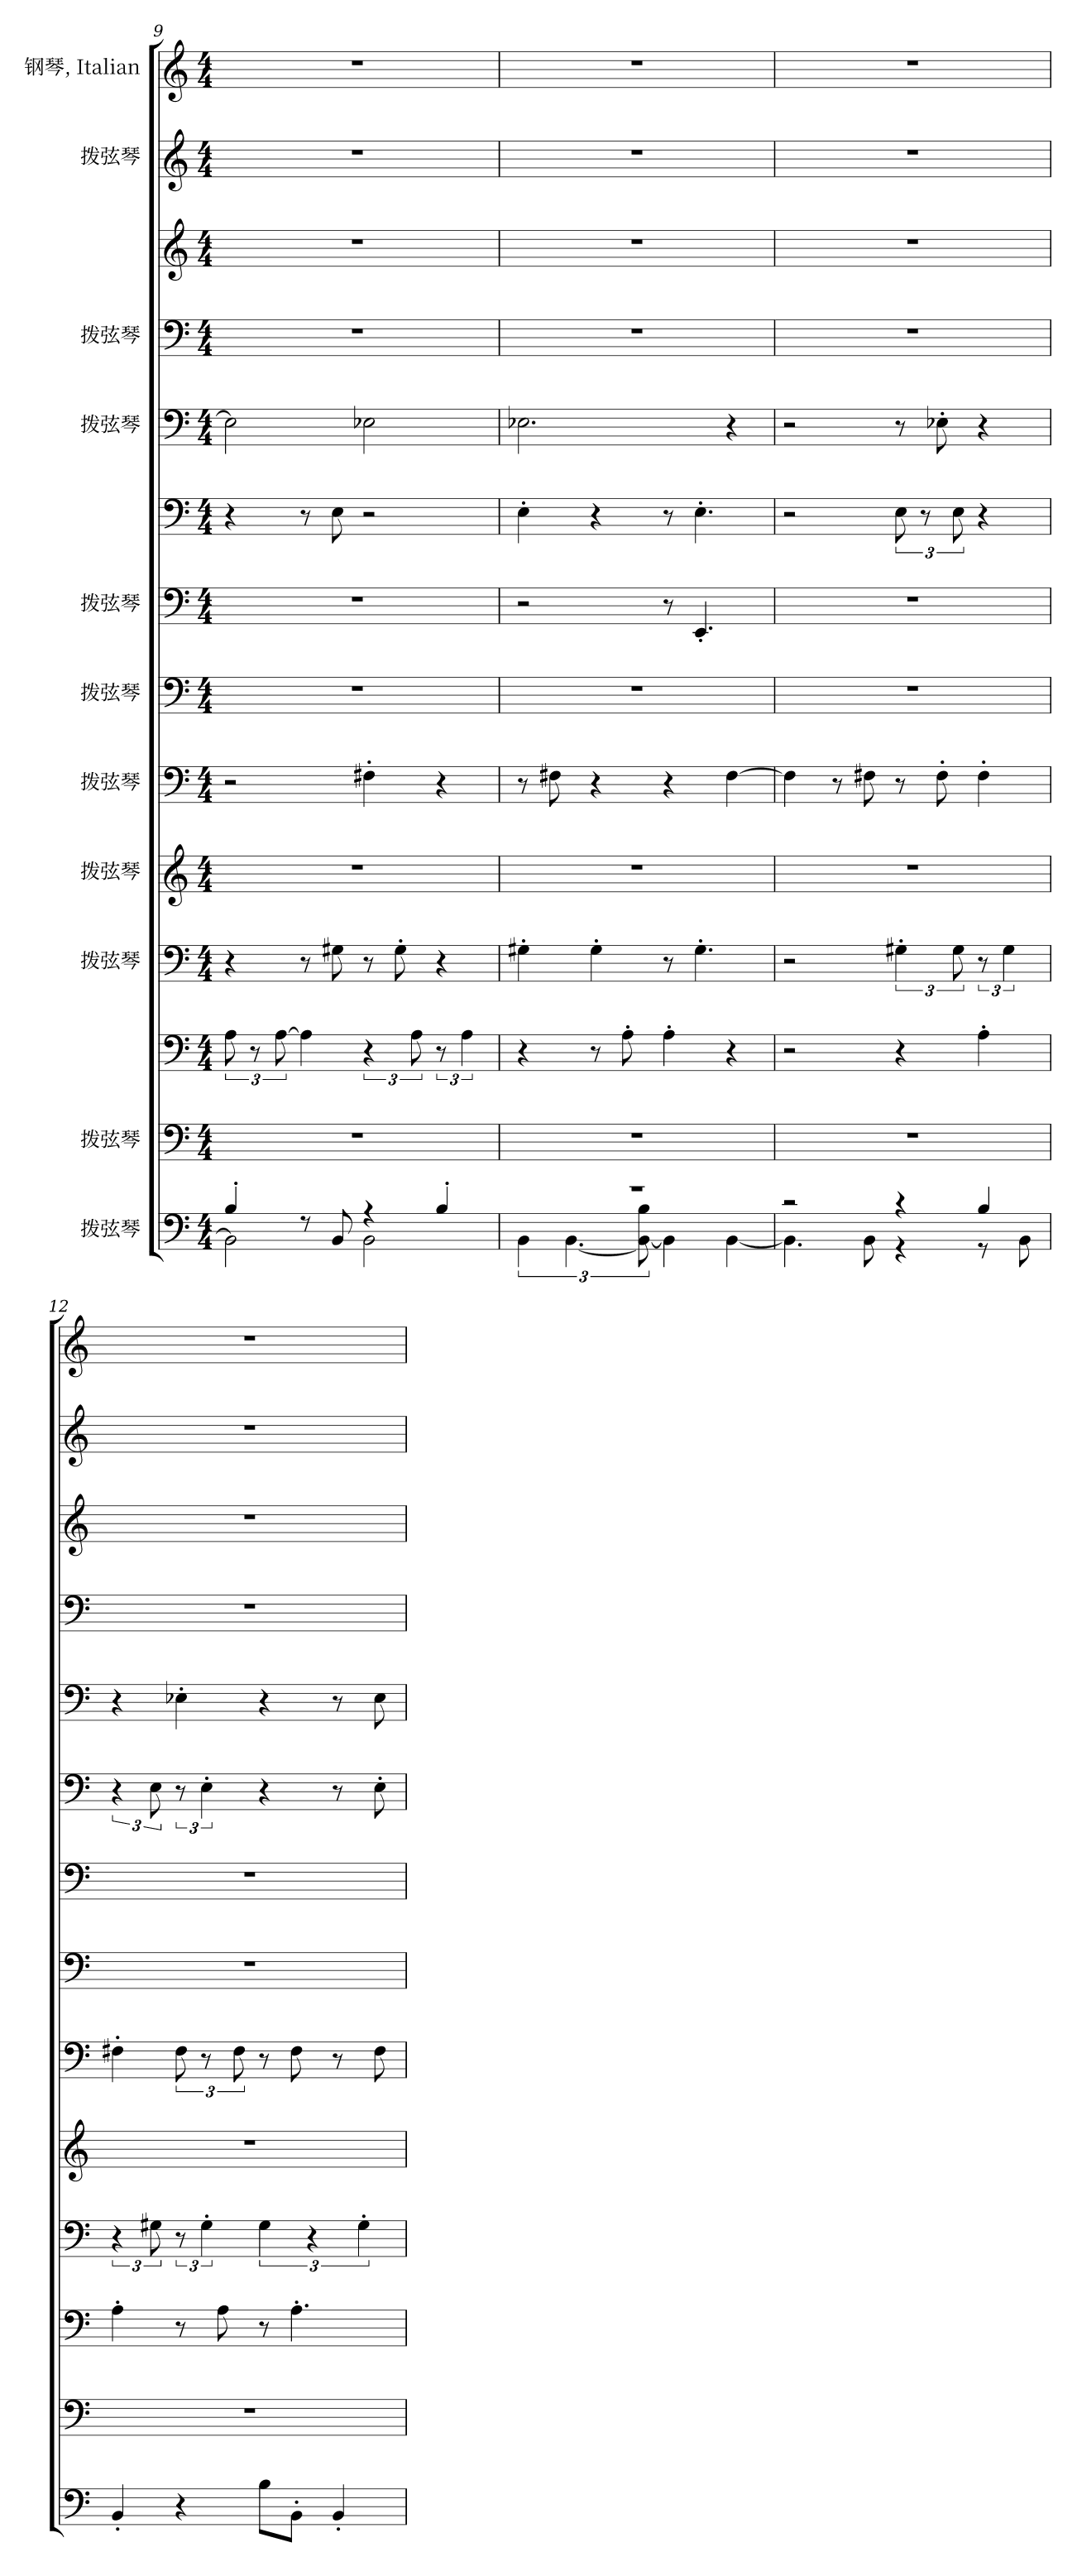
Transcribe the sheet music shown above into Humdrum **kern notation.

**kern	**kern	**kern	**kern	**kern	**kern	**kern	**kern	**kern	**kern	**kern	**kern	**kern	**kern
*part11	*part10	*part10	*part9	*part8	*part7	*part6	*part5	*part5	*part4	*part3	*part3	*part2	*part1
*staff14	*staff13	*staff12	*staff11	*staff10	*staff9	*staff8	*staff7	*staff6	*staff5	*staff4	*staff3	*staff2	*staff1
*I"拨弦琴	*I"拨弦琴	*	*I"拨弦琴	*I"拨弦琴	*I"拨弦琴	*I"拨弦琴	*I"拨弦琴	*	*I"拨弦琴	*I"拨弦琴	*	*I"拨弦琴	*I"钢琴, Italian
*clefF4	*clefF4	*clefF4	*clefF4	*clefG2	*clefF4	*clefF4	*clefF4	*clefF4	*clefF4	*clefF4	*clefG2	*clefG2	*clefG2
*k[]	*k[]	*k[]	*k[]	*k[]	*k[]	*k[]	*k[]	*k[]	*k[]	*k[]	*k[]	*k[]	*k[]
*M4/4	*M4/4	*M4/4	*M4/4	*M4/4	*M4/4	*M4/4	*M4/4	*M4/4	*M4/4	*M4/4	*M4/4	*M4/4	*M4/4
=9	=9	=9	=9	=9	=9	=9	=9	=9	=9	=9	=9	=9	=9
*^	*	*	*	*	*	*	*	*	*	*	*	*	*
4B'/	2BB\]	1r	12A\	4r	1r	2r	1r	1r	4r	2E-\]	1r	1r	1r	1r
.	.	.	12r	.	.	.	.	.	.	.	.	.	.	.
.	.	.	[12A\	.	.	.	.	.	.	.	.	.	.	.
8r	.	.	4A\]	8r	.	.	.	.	8r	.	.	.	.	.
8BB/	.	.	.	8G#X\	.	.	.	.	8E\	.	.	.	.	.
4r	2BB\	.	6r	8r	.	4F#X'\	.	.	2r	2E-X\	.	.	.	.
.	.	.	.	8G#'\	.	.	.	.	.	.	.	.	.	.
.	.	.	12A\	.	.	.	.	.	.	.	.	.	.	.
4B'/	.	.	12r	4r	.	4r	.	.	.	.	.	.	.	.
.	.	.	6A\	.	.	.	.	.	.	.	.	.	.	.
=10	=10	=10	=10	=10	=10	=10	=10	=10	=10	=10	=10	=10	=10	=10
1r	6BB\	1r	4r	4G#X'\	1r	8r	1r	2r	4E'\	2.E-X\	1r	1r	1r	1r
.	.	.	.	.	.	8F#X\	.	.	.	.	.	.	.	.
.	[6.BB\	.	.	.	.	.	.	.	.	.	.	.	.	.
.	.	.	8r	4G#'\	.	4r	.	.	4r	.	.	.	.	.
.	.	.	8A'\	.	.	.	.	.	.	.	.	.	.	.
.	12BB\_ 12B\	.	.	.	.	.	.	.	.	.	.	.	.	.
.	4BB\]	.	4A'\	8r	.	4r	.	8r	8r	.	.	.	.	.
.	.	.	.	4.G#'\	.	.	.	4.EE'/	4.E'\	.	.	.	.	.
.	[4BB\	.	4r	.	.	[4F#\	.	.	.	4r	.	.	.	.
=11	=11	=11	=11	=11	=11	=11	=11	=11	=11	=11	=11	=11	=11	=11
2r	4.BB\]	1r	2r	2r	1r	4F#\]	1r	1r	2r	2r	1r	1r	1r	1r
.	.	.	.	.	.	8r	.	.	.	.	.	.	.	.
.	8BB\	.	.	.	.	8F#X\	.	.	.	.	.	.	.	.
4r	4r	.	4r	6G#X'\	.	8r	.	.	12E\	8r	.	.	.	.
.	.	.	.	.	.	.	.	.	12r	.	.	.	.	.
.	.	.	.	.	.	8F#'\	.	.	.	8E-X'\	.	.	.	.
.	.	.	.	12G#\	.	.	.	.	12E\	.	.	.	.	.
4B/	8r	.	4A'\	12r	.	4F#'\	.	.	4r	4r	.	.	.	.
.	.	.	.	6G#\	.	.	.	.	.	.	.	.	.	.
.	8BB\	.	.	.	.	.	.	.	.	.	.	.	.	.
*v	*v	*	*	*	*	*	*	*	*	*	*	*	*	*
!!LO:PB:g=z
=12	=12	=12	=12	=12	=12	=12	=12	=12	=12	=12	=12	=12	=12
4BB'/	1r	4A'\	6r	1r	4F#X'\	1r	1r	6r	4r	1r	1r	1r	1r
.	.	.	12G#X\	.	.	.	.	12E\	.	.	.	.	.
4r	.	8r	12r	.	12F#\	.	.	12r	4E-X'\	.	.	.	.
.	.	.	6G#'\	.	12r	.	.	6E'\	.	.	.	.	.
.	.	8A\	.	.	.	.	.	.	.	.	.	.	.
.	.	.	.	.	12F#\	.	.	.	.	.	.	.	.
8B\L	.	8r	6G#\	.	8r	.	.	4r	4r	.	.	.	.
8BB'\J	.	4.A'\	.	.	8F#\	.	.	.	.	.	.	.	.
.	.	.	6r	.	.	.	.	.	.	.	.	.	.
4BB'/	.	.	.	.	8r	.	.	8r	8r	.	.	.	.
.	.	.	6G#'\	.	.	.	.	.	.	.	.	.	.
.	.	.	.	.	8F#\	.	.	8E'\	8E-\	.	.	.	.
=	=	=	=	=	=	=	=	=	=	=	=	=	=
*-	*-	*-	*-	*-	*-	*-	*-	*-	*-	*-	*-	*-	*-
